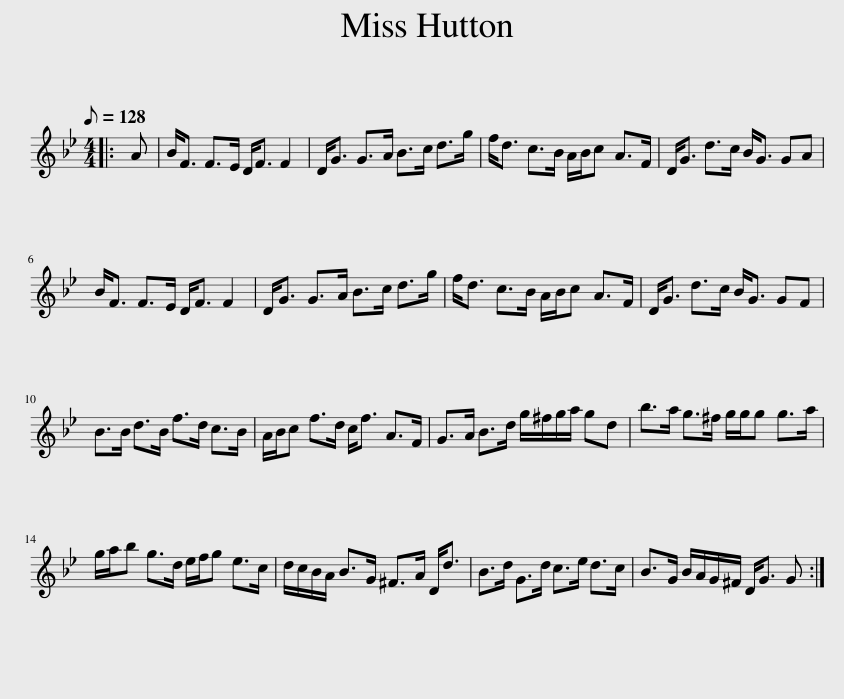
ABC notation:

X:1
L:1/8
Q:1/8=128
M:4/4
I:linebreak $
K:Gmin
V:1 treble
V:1
|: A | B<F F>E D<F F2 | D<G G>A B>c d>g | f<d c>B A/B/c A>F | D<G d>c B<G GA |$ %5
 B<F F>E D<F F2 | D<G G>A B>c d>g | f<d c>B A/B/c A>F | D<G d>c B<G GF |$ B>B d>B f>d c>B | %10
 A/B/c f>d c<f A>F | G>A B>d g/^f/g/a/ gd | b>a g>^f g/g/g g>a |$ g/a/b g>d e/f/g e>c | d/c/B/A/ B>G ^F>A D<d | %15
 B>d G>d c>e d>c | B>G B/A/G/^F/ D<G G :| %17
